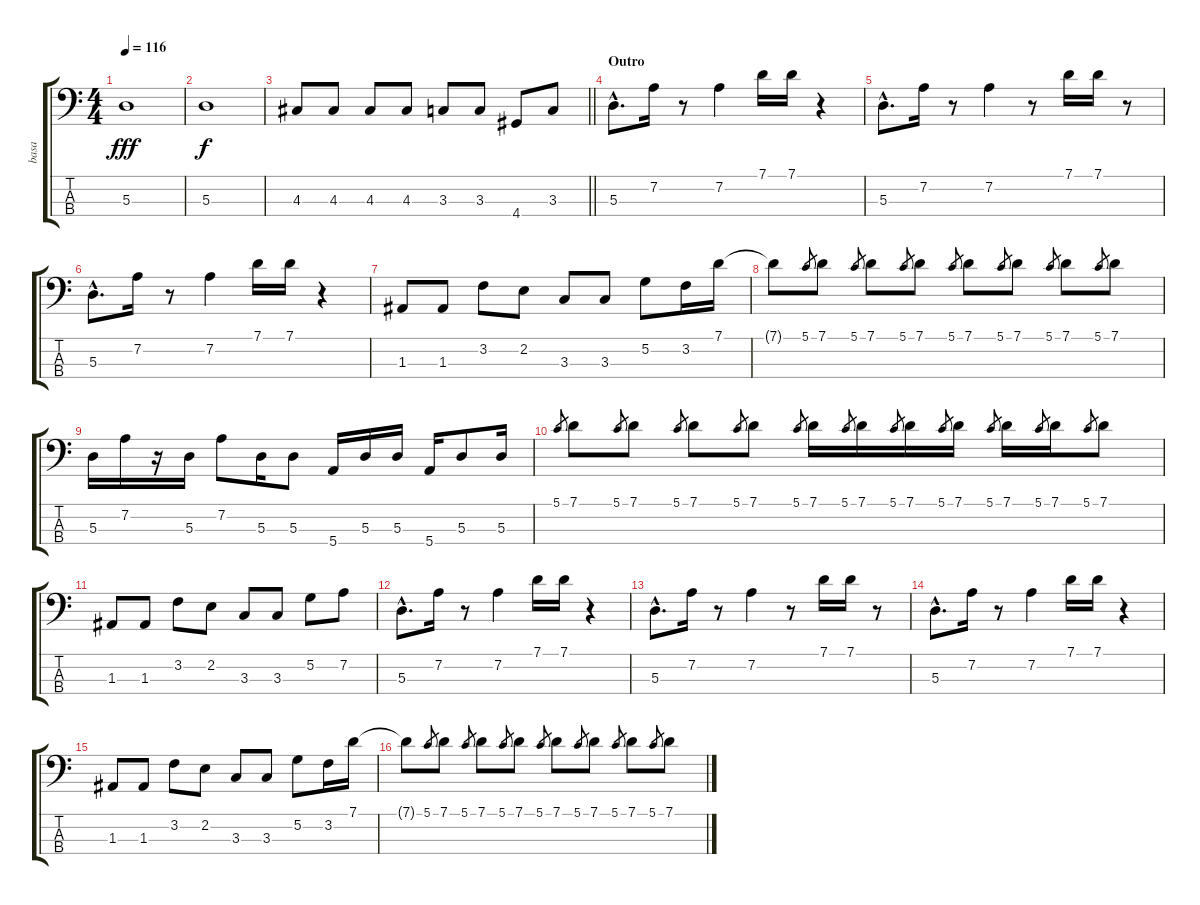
\track ("basa" "basa") {instrument fretlessbass}
\staff {score tabs}
\tuning (G2 D2 A1 E1) {hide}
\ts (4 4)
\tempo 116
\clef f4
\ks c
5.3.1{dy fff} |
5.3.1{dy f} |
\barLineRight lightlight
4.3.8 4.3.8 4.3.8 4.3.8 3.3.8 3.3.8 4.4.8 3.3.8 |
\section ("" "Outro")
5.3{hac}.8{d} 7.2.16 r.8 7.2.4 7.1.16 7.1.16 r.4 |
5.3{hac}.8{d} 7.2.16 r.8 7.2.4 r.8 7.1.16 7.1.16 r.8 |
5.3{hac}.8{d} 7.2.16 r.8 7.2.4 7.1.16 7.1.16 r.4 |
1.3.8 1.3.8 3.2.8 2.2.8 3.3.8 3.3.8 5.2.8 3.2.16 7.1.16 |
7.1{t}.8 5.1.8{gr} 7.1.8 5.1.8{gr} 7.1.8 5.1.8{gr} 7.1.8 5.1.8{gr} 7.1.8 5.1.8{gr} 7.1.8 5.1.8{gr} 7.1.8 5.1.8{gr} 7.1.8 |
5.3.16 7.2.16 r.16 5.3.16 7.2.8 5.3.16 5.3.8 5.4.16 5.3.16 5.3.16 5.4.16 5.3.8 5.3.16 |
5.1.8{gr} 7.1.8 5.1.8{gr} 7.1.8 5.1.8{gr} 7.1.8 5.1.8{gr} 7.1.8 5.1.8{gr} 7.1.16 5.1.8{gr} 7.1.16 5.1.8{gr} 7.1.16 5.1.8{gr} 7.1.16 5.1.8{gr} 7.1.16 5.1.8{gr} 7.1.16 5.1.8{gr} 7.1.8 |
1.3.8 1.3.8 3.2.8 2.2.8 3.3.8 3.3.8 5.2.8 7.2.8 |
5.3{hac}.8{d} 7.2.16 r.8 7.2.4 7.1.16 7.1.16 r.4 |
5.3{hac}.8{d} 7.2.16 r.8 7.2.4 r.8 7.1.16 7.1.16 r.8 |
5.3{hac}.8{d} 7.2.16 r.8 7.2.4 7.1.16 7.1.16 r.4 |
1.3.8 1.3.8 3.2.8 2.2.8 3.3.8 3.3.8 5.2.8 3.2.16 7.1.16 |
7.1{t}.8 5.1.8{gr} 7.1.8 5.1.8{gr} 7.1.8 5.1.8{gr} 7.1.8 5.1.8{gr} 7.1.8 5.1.8{gr} 7.1.8 5.1.8{gr} 7.1.8 5.1.8{gr} 7.1.8
